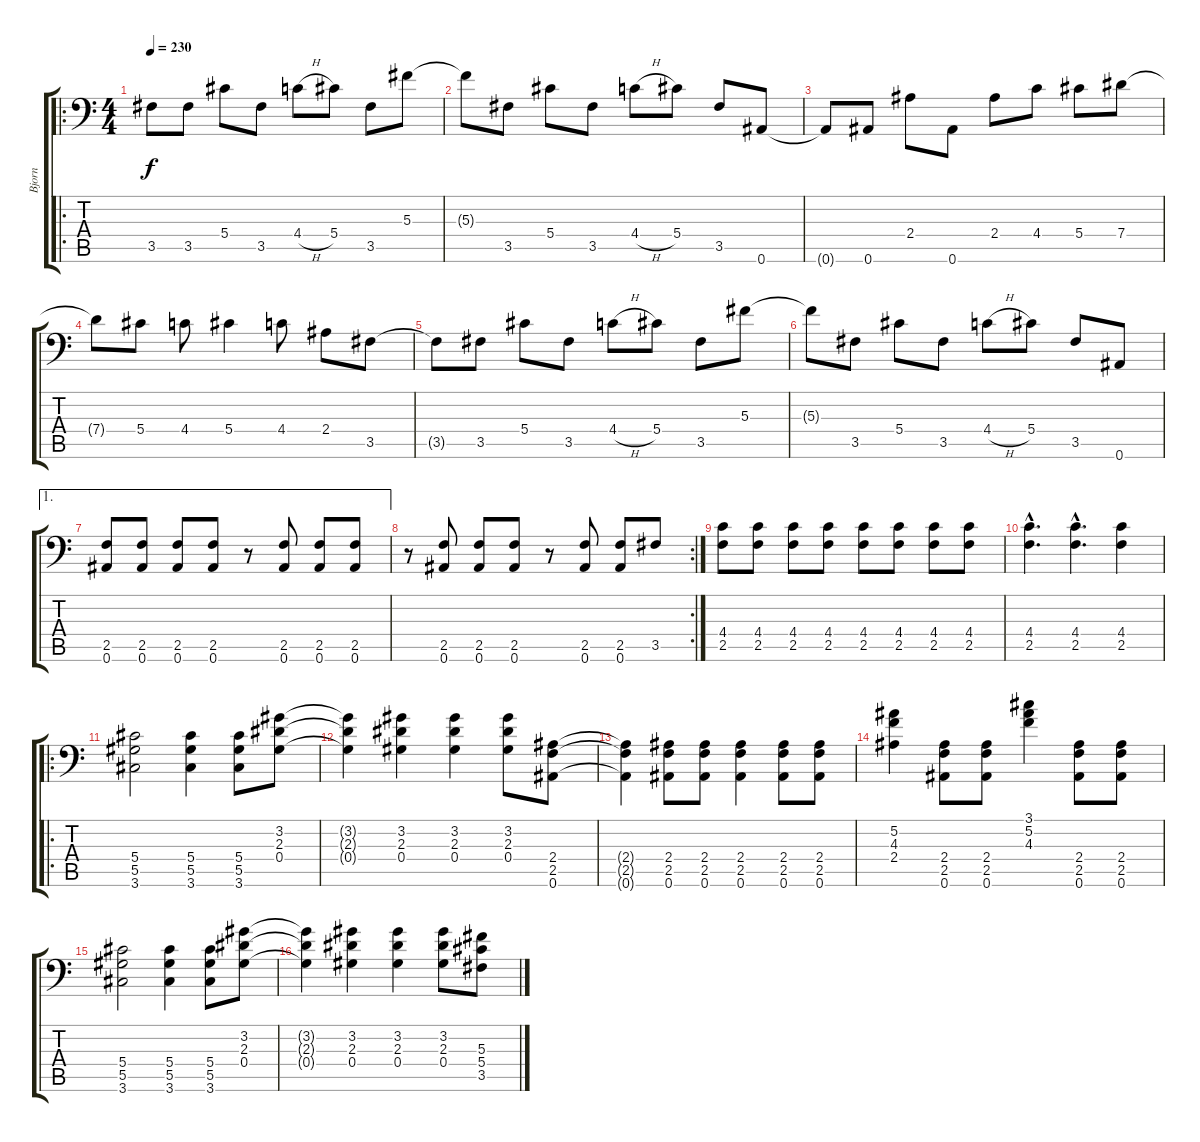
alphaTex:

\track ("Bjorn" "Bjorn") {instrument distortionguitar}
\staff {score tabs}
\tuning (Bb3 F3 Db3 Ab2 Eb2 Bb1) {hide}
\ro
\ts (4 4)
\tempo 230
\clef f4
\ks c
3.5{t}.8{dy f} 3.5.8 5.4.8 3.5.8 4.4{h}.8 5.4.8 3.5.8 5.3.8 |
5.3{t}.8 3.5.8 5.4.8 3.5.8 4.4{h}.8 5.4.8 3.5.8 0.6.8 |
0.6{t}.8 0.6.8 2.4.8 0.6.8 2.4.8 4.4.8 5.4.8 7.4.8 |
7.4{t}.8 5.4.8 4.4.8 5.4.4 4.4.8 2.4.8 3.5.8 |
3.5{t}.8 3.5.8 5.4.8 3.5.8 4.4{h}.8 5.4.8 3.5.8 5.3.8 |
5.3{t}.8 3.5.8 5.4.8 3.5.8 4.4{h}.8 5.4.8 3.5.8 0.6.8 |
\ae 1
(2.5 0.6).8 (2.5 0.6).8 (2.5 0.6).8 (2.5 0.6).8 r.8 (2.5 0.6).8 (2.5 0.6).8 (2.5 0.6).8 |
\rc 2
r.8 (2.5 0.6).8 (2.5 0.6).8 (2.5 0.6).8 r.8 (2.5 0.6).8 (2.5 0.6).8 3.5.8 |
(4.4 2.5).8 (4.4 2.5).8 (4.4 2.5).8 (4.4 2.5).8 (4.4 2.5).8 (4.4 2.5).8 (4.4 2.5).8 (4.4 2.5).8 |
(4.4{hac} 2.5{hac}).4{d} (4.4{hac} 2.5{hac}).4{d} (4.4 2.5).4 |
\ro
(5.4 5.5 3.6).2 (5.4 5.5 3.6).4 (5.4 5.5 3.6).8 (3.2 2.3 0.4).8 |
(3.2{t} 2.3{t} 0.4{t}).4 (3.2 2.3 0.4).4 (3.2 2.3 0.4).4 (3.2 2.3 0.4).8 (2.4 2.5 0.6).8 |
(2.4{t} 2.5{t} 0.6{t}).4 (2.4 2.5 0.6).8 (2.4 2.5 0.6).8 (2.4 2.5 0.6).4 (2.4 2.5 0.6).8 (2.4 2.5 0.6).8 |
(5.2 4.3 2.4).4 (2.4 2.5 0.6).8 (2.4 2.5 0.6).8 (3.1 5.2 4.3).4 (2.4 2.5 0.6).8 (2.4 2.5 0.6).8 |
(5.4 5.5 3.6).2 (5.4 5.5 3.6).4 (5.4 5.5 3.6).8 (3.2 2.3 0.4).8 |
(3.2{t} 2.3{t} 0.4{t}).4 (3.2 2.3 0.4).4 (3.2 2.3 0.4).4 (3.2 2.3 0.4).8 (5.3 5.4 3.5).8
